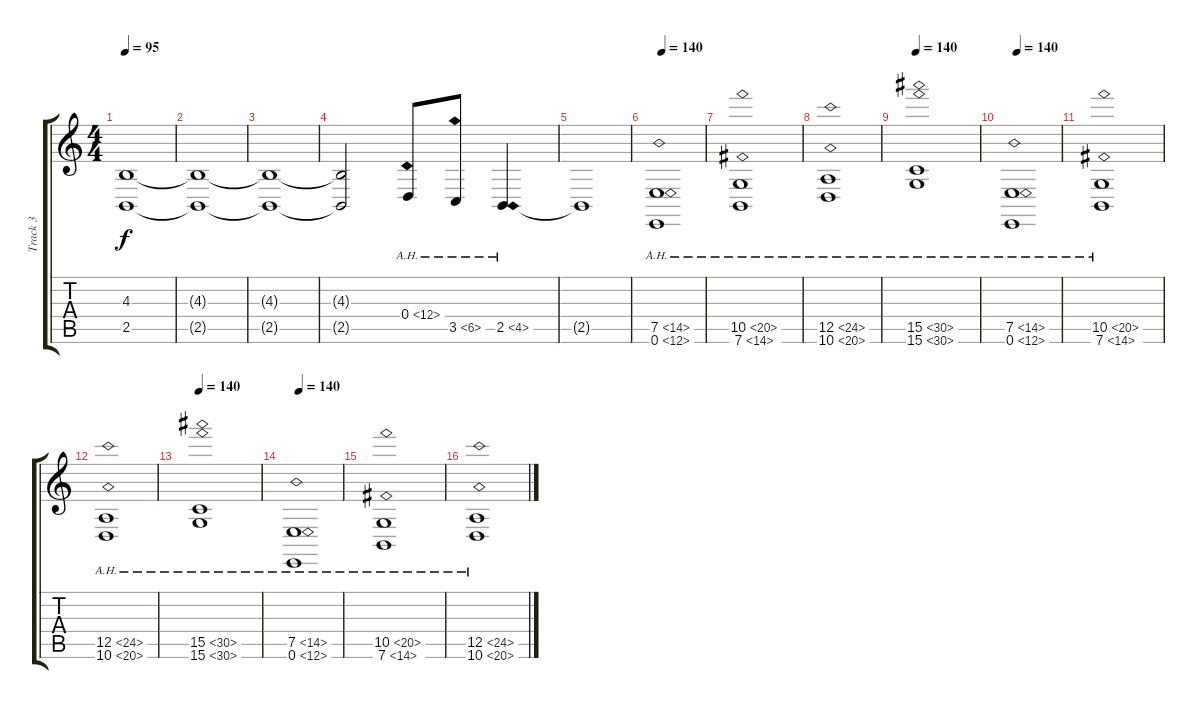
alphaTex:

\track ("Track 3" "Track 3") {instrument stringensemble1}
\staff {score tabs}
\tuning (E4 B3 G3 D3 A2 E2) {hide}
\ts (4 4)
\tempo 95
\clef g2
\ks c
(4.3{t} 2.5{t}).1{dy f} |
(4.3{t} 2.5{t}).1 |
(4.3{t} 2.5{t}).1 |
(4.3{t} 2.5{t}).2 0.4{ah 12}.8 3.5{ah 3}.8 2.5{ah 2}.4 |
2.5{t}.1 |
\tempo 140
(7.5{ah 7} 0.6{ah 12}).1 |
(10.5{ah 10} 7.6{ah 7}).1 |
(12.5{ah 12} 10.6{ah 10}).1 |
\tempo 140
(15.5{ah 15} 15.6{ah 15}).1 |
\tempo 140
(7.5{ah 7} 0.6{ah 12}).1 |
(10.5{ah 10} 7.6{ah 7}).1 |
(12.5{ah 12} 10.6{ah 10}).1 |
\tempo 140
(15.5{ah 15} 15.6{ah 15}).1 |
\tempo 140
(7.5{ah 7} 0.6{ah 12}).1 |
(10.5{ah 10} 7.6{ah 7}).1 |
(12.5{ah 12} 10.6{ah 10}).1
